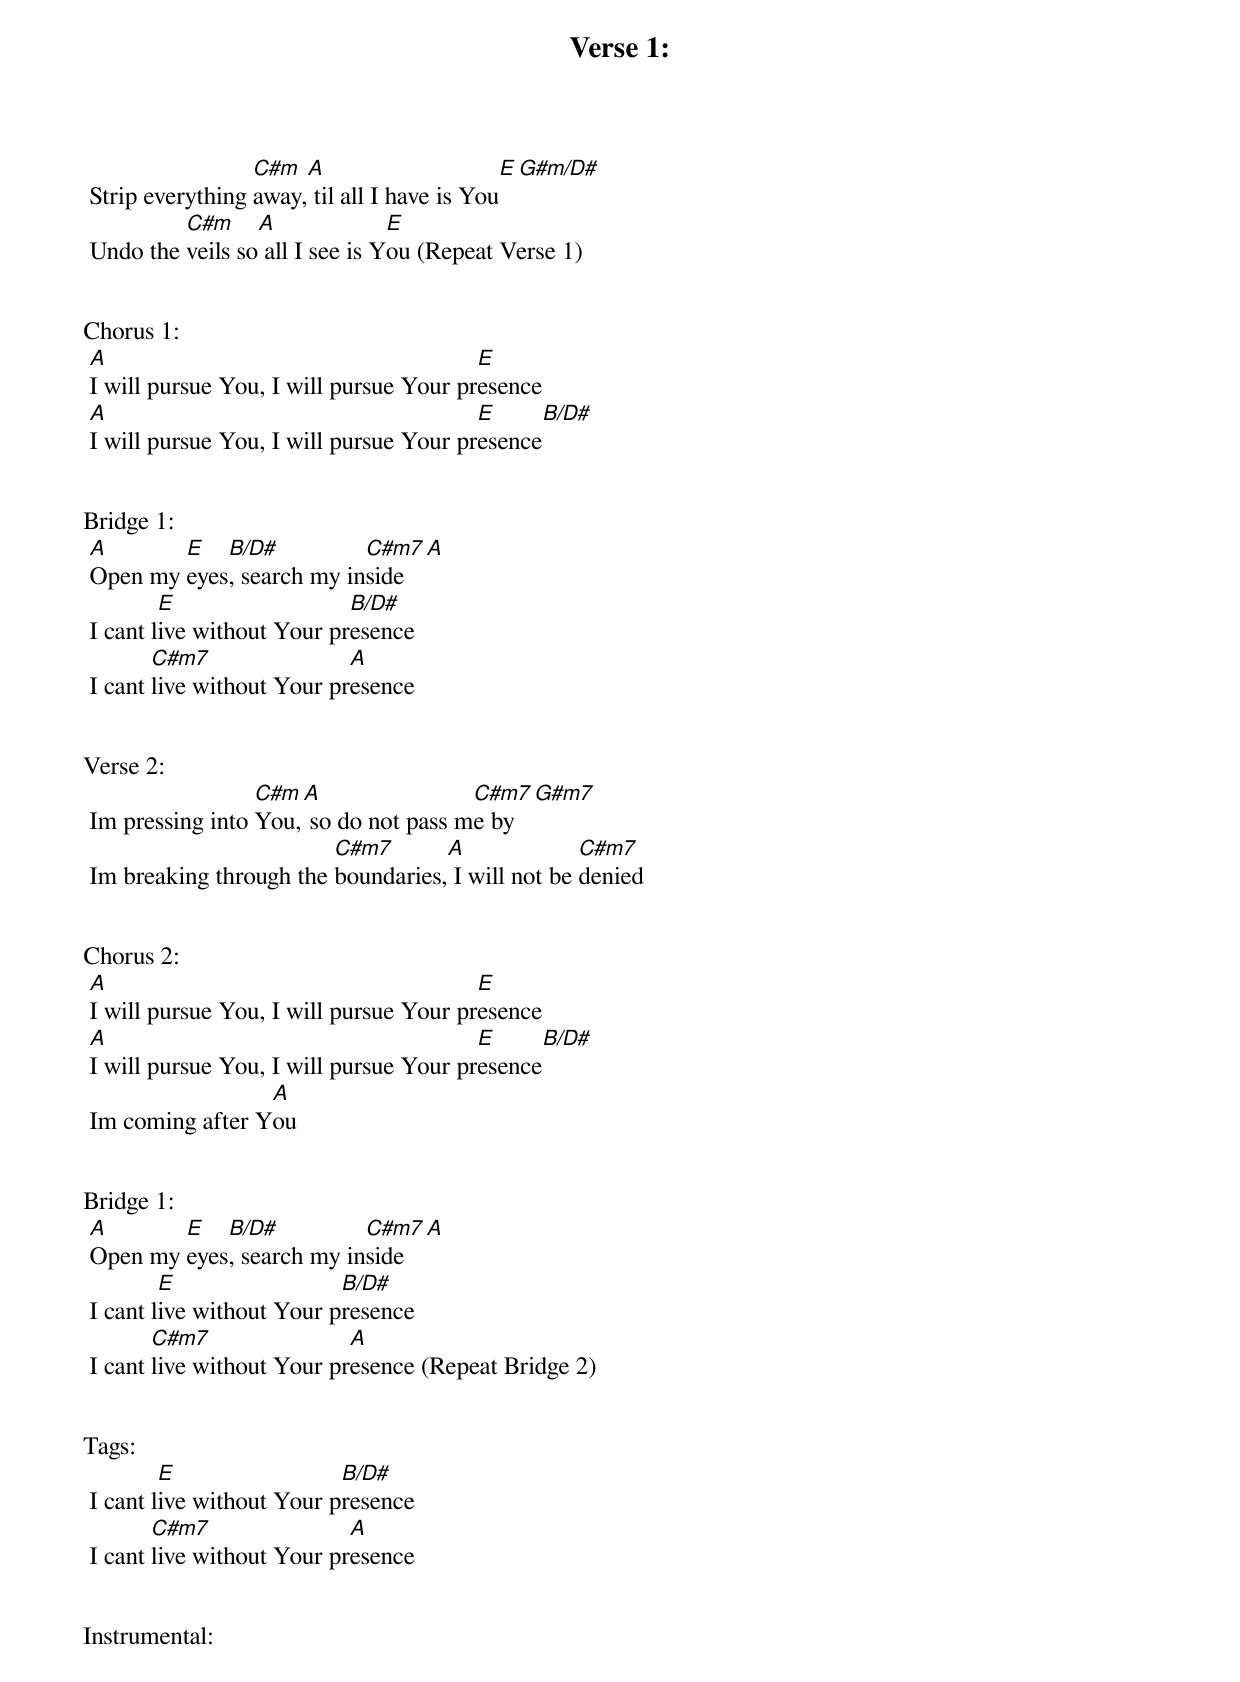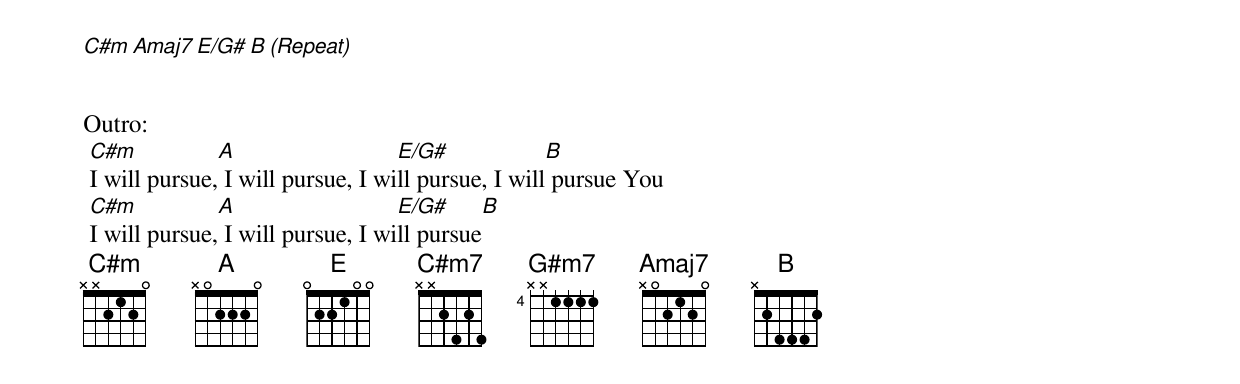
Verse 1:
                  C#m  A                          E   G#m/D#
 Strip everything away, til all I have is You
          C#m     A              E
 Undo the veils so all I see is You (Repeat Verse 1)


Chorus 1:
 A                                       E
 I will pursue You, I will pursue Your presence
 A                                       E      B/D#
 I will pursue You, I will pursue Your presence


Bridge 1:
 A       E   B/D#          C#m7  A
 Open my eyes, search my inside
         E                  B/D#
 I cant live without Your presence
        C#m7                A
 I cant live without Your presence


Verse 2:
                  C#m A                C#m7    G#m7
 Im pressing into You, so do not pass me by
                         C#m7       A              C#m7
 Im breaking through the boundaries, I will not be denied


Chorus 2:
 A                                       E
 I will pursue You, I will pursue Your presence
 A                                       E      B/D#
 I will pursue You, I will pursue Your presence
                  A
 Im coming after You


Bridge 1:
 A       E   B/D#          C#m7   A
 Open my eyes, search my inside
         E                 B/D#
 I cant live without Your presence
        C#m7                A
 I cant live without Your presence (Repeat Bridge 2)


Tags:
         E                 B/D#
 I cant live without Your presence
        C#m7                A
 I cant live without Your presence


Instrumental:
 C#m     Amaj7     E/G#     B (Repeat)


Outro:
 C#m           A                   E/G#             B
 I will pursue, I will pursue, I will pursue, I will pursue You
 C#m           A                   E/G#             B
 I will pursue, I will pursue, I will pursue
